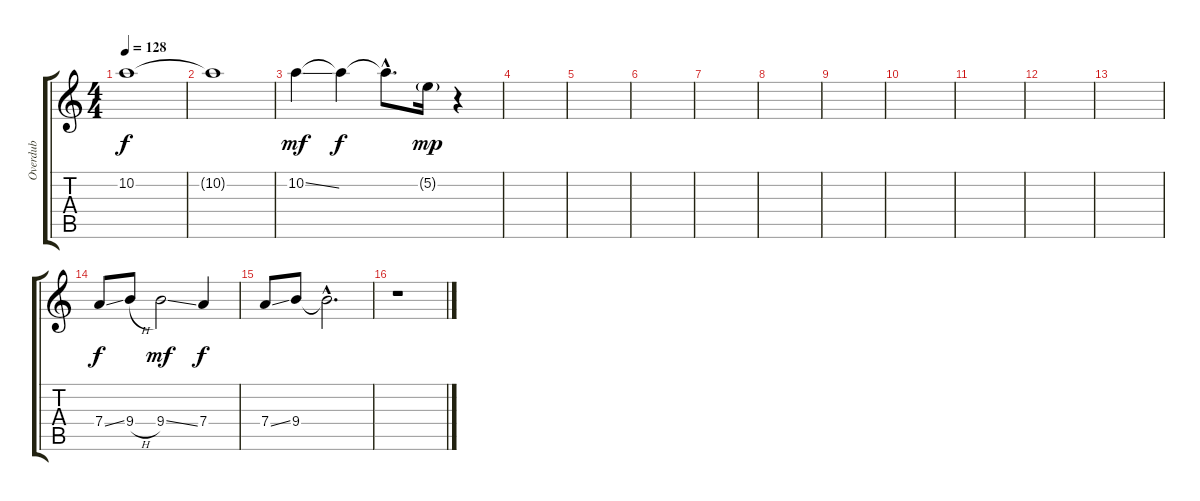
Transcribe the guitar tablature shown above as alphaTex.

\track ("Overdub" "Overdub") {instrument fretlessbass}
\staff {score tabs}
\tuning (E4 B3 G3 D3 A2 E2) {hide}
\ts (4 4)
\tempo 128
\clef g2
\ks c
10.2{t}.1{dy f} |
10.2{t}.1 |
10.2{ss}.4{dy mf} 10.2{t}.4{dy f} 10.2{hac t}.8{d} 5.2{g}.16{dy mp} r.4 |
|
|
|
|
|
|
|
|
|
|
7.4{ss}.8{dy f} 9.4{h}.8 9.4{ss}.2{dy mf} 7.4.4{dy f} |
7.4{ss}.8 9.4.8 9.4{hac t}.2{d} |
r.1
